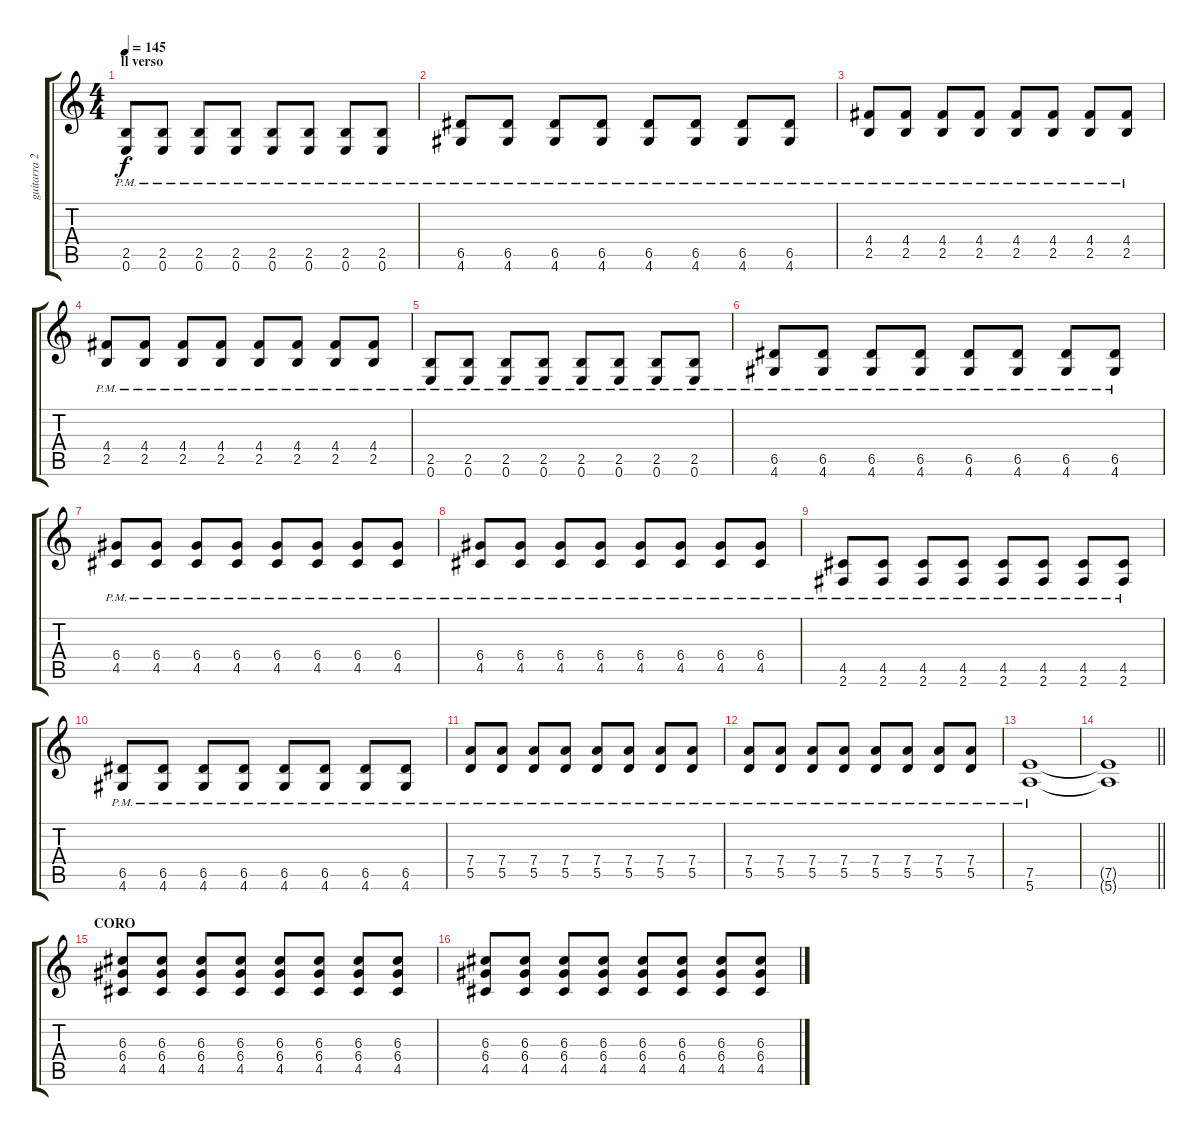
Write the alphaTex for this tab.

\track ("guitarra 2" "guitarra 2") {instrument distortionguitar}
\staff {score tabs}
\tuning (E4 B3 G3 D3 A2 E2) {hide}
\ts (4 4)
\section ("" "ll verso")
\tempo 145
\clef g2
\ks c
(2.5{pm} 0.6{pm}).8{dy f} (2.5{pm} 0.6{pm}).8 (2.5{pm} 0.6{pm}).8 (2.5{pm} 0.6{pm}).8 (2.5{pm} 0.6{pm}).8 (2.5{pm} 0.6{pm}).8 (2.5{pm} 0.6{pm}).8 (2.5{pm} 0.6{pm}).8 |
(6.5{pm} 4.6{pm}).8 (6.5{pm} 4.6{pm}).8 (6.5{pm} 4.6{pm}).8 (6.5{pm} 4.6{pm}).8 (6.5{pm} 4.6{pm}).8 (6.5{pm} 4.6{pm}).8 (6.5{pm} 4.6{pm}).8 (6.5{pm} 4.6{pm}).8 |
(4.4{pm} 2.5{pm}).8 (4.4{pm} 2.5{pm}).8 (4.4{pm} 2.5{pm}).8 (4.4{pm} 2.5{pm}).8 (4.4{pm} 2.5{pm}).8 (4.4{pm} 2.5{pm}).8 (4.4{pm} 2.5{pm}).8 (4.4{pm} 2.5{pm}).8 |
(4.4{pm} 2.5{pm}).8 (4.4{pm} 2.5{pm}).8 (4.4{pm} 2.5{pm}).8 (4.4{pm} 2.5{pm}).8 (4.4{pm} 2.5{pm}).8 (4.4{pm} 2.5{pm}).8 (4.4{pm} 2.5{pm}).8 (4.4{pm} 2.5{pm}).8 |
(2.5{pm} 0.6{pm}).8 (2.5{pm} 0.6{pm}).8 (2.5{pm} 0.6{pm}).8 (2.5{pm} 0.6{pm}).8 (2.5{pm} 0.6{pm}).8 (2.5{pm} 0.6{pm}).8 (2.5{pm} 0.6{pm}).8 (2.5{pm} 0.6{pm}).8 |
(6.5{pm} 4.6{pm}).8 (6.5{pm} 4.6{pm}).8 (6.5{pm} 4.6{pm}).8 (6.5{pm} 4.6{pm}).8 (6.5{pm} 4.6{pm}).8 (6.5{pm} 4.6{pm}).8 (6.5{pm} 4.6{pm}).8 (6.5{pm} 4.6{pm}).8 |
(6.4{pm} 4.5{pm}).8 (6.4{pm} 4.5{pm}).8 (6.4{pm} 4.5{pm}).8 (6.4{pm} 4.5{pm}).8 (6.4{pm} 4.5{pm}).8 (6.4{pm} 4.5{pm}).8 (6.4{pm} 4.5{pm}).8 (6.4{pm} 4.5{pm}).8 |
(6.4{pm} 4.5{pm}).8 (6.4{pm} 4.5{pm}).8 (6.4{pm} 4.5{pm}).8 (6.4{pm} 4.5{pm}).8 (6.4{pm} 4.5{pm}).8 (6.4{pm} 4.5{pm}).8 (6.4{pm} 4.5{pm}).8 (6.4{pm} 4.5{pm}).8 |
(4.5{pm} 2.6{pm}).8 (4.5{pm} 2.6{pm}).8 (4.5{pm} 2.6{pm}).8 (4.5{pm} 2.6{pm}).8 (4.5{pm} 2.6{pm}).8 (4.5{pm} 2.6{pm}).8 (4.5{pm} 2.6{pm}).8 (4.5{pm} 2.6{pm}).8 |
(6.5{pm} 4.6{pm}).8 (6.5{pm} 4.6{pm}).8 (6.5{pm} 4.6{pm}).8 (6.5{pm} 4.6{pm}).8 (6.5{pm} 4.6{pm}).8 (6.5{pm} 4.6{pm}).8 (6.5{pm} 4.6{pm}).8 (6.5{pm} 4.6{pm}).8 |
(7.4{pm} 5.5{pm}).8 (7.4{pm} 5.5{pm}).8 (7.4{pm} 5.5{pm}).8 (7.4{pm} 5.5{pm}).8 (7.4{pm} 5.5{pm}).8 (7.4{pm} 5.5{pm}).8 (7.4{pm} 5.5{pm}).8 (7.4{pm} 5.5{pm}).8 |
(7.4{pm} 5.5{pm}).8 (7.4{pm} 5.5{pm}).8 (7.4{pm} 5.5{pm}).8 (7.4{pm} 5.5{pm}).8 (7.4{pm} 5.5{pm}).8 (7.4{pm} 5.5{pm}).8 (7.4{pm} 5.5{pm}).8 (7.4{pm} 5.5{pm}).8 |
(7.5{pm} 5.6).1 |
\barLineRight lightlight
(7.5{t} 5.6{t}).1 |
\section ("" "CORO")
(6.3 6.4 4.5).8 (6.3 6.4 4.5).8 (6.3 6.4 4.5).8 (6.3 6.4 4.5).8 (6.3 6.4 4.5).8 (6.3 6.4 4.5).8 (6.3 6.4 4.5).8 (6.3 6.4 4.5).8 |
(6.3 6.4 4.5).8 (6.3 6.4 4.5).8 (6.3 6.4 4.5).8 (6.3 6.4 4.5).8 (6.3 6.4 4.5).8 (6.3 6.4 4.5).8 (6.3 6.4 4.5).8 (6.3 6.4 4.5).8
